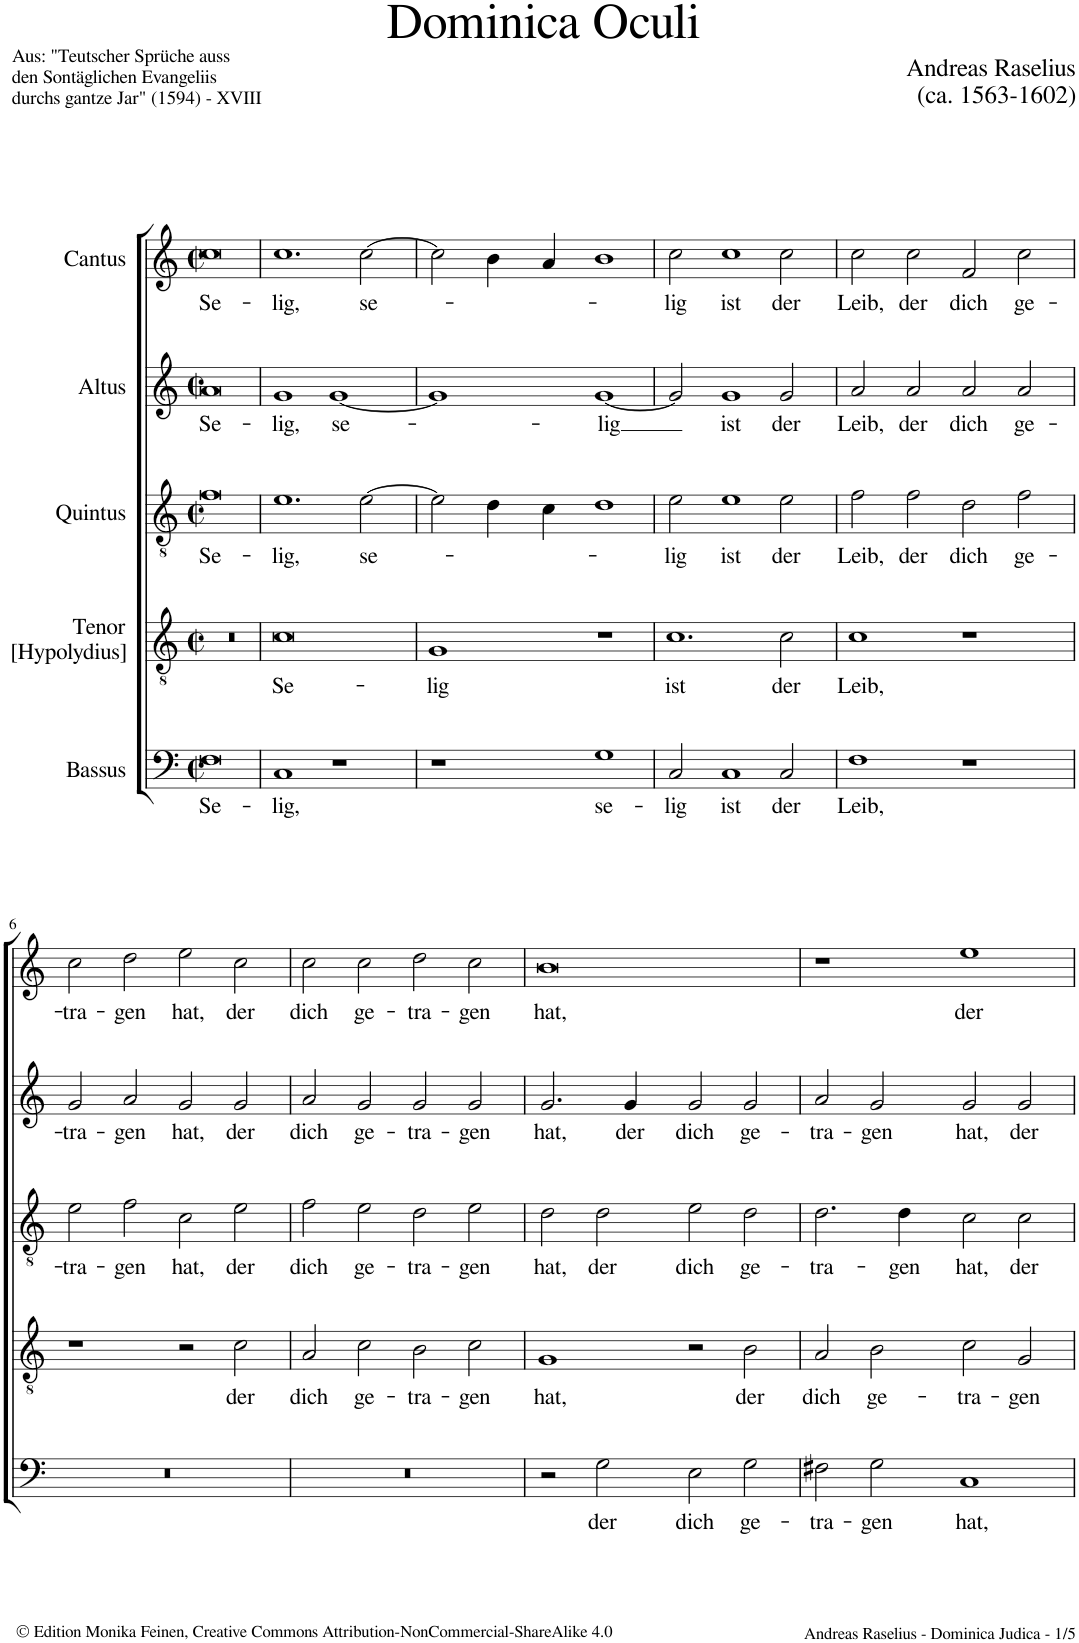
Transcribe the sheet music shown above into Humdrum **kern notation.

**kern	**text	**kern	**text	**kern	**text	**kern	**text	**kern	**text
*part5	*part5	*part4	*part4	*part3	*part3	*part2	*part2	*part1	*part1
*staff5	*staff5	*staff4	*staff4	*staff3	*staff3	*staff2	*staff2	*staff1	*staff1
*I"Bassus	*	*I"Tenor [Hypolydius]	*	*I"Quintus	*	*I"Altus	*	*I"Cantus	*
*clefF4	*	*clefGv2	*	*clefGv2	*	*clefG2	*	*clefG2	*
*k[]	*	*k[]	*	*k[]	*	*k[]	*	*k[]	*
*M4/2	*	*M4/2	*	*M4/2	*	*M4/2	*	*M4/2	*
*met(c|)	*	*met(c|)	*	*met(c|)	*	*met(c|)	*	*met(c|)	*
=1	=1	=1	=1	=1	=1	=1	=1	=1	=1
!	!LO:LY:b	!	!	!	!LO:LY:b	!	!LO:LY:b	!	!LO:LY:b
0F	Se-	0r	.	0f	Se-	0a	Se-	0cc	Se-
=2	=2	=2	=2	=2	=2	=2	=2	=2	=2
!	!LO:LY:b	!	!LO:LY:b	!	!LO:LY:b	!	!LO:LY:b	!	!LO:LY:b
1C	-lig,	0c	Se-	1.e	-lig,	1g	-lig,	1.cc	-lig,
!	!	!	!	!	!	!	!LO:LY:b	!	!
1r	.	.	.	.	.	[1g	se-	.	.
!	!	!	!	!	!LO:LY:b	!	!	!	!LO:LY:b
.	.	.	.	[2e\	se-	.	.	[2cc\	se-
=3	=3	=3	=3	=3	=3	=3	=3	=3	=3
!	!	!	!LO:LY:b	!	!	!	!	!	!
1r	.	1G	-lig	2e\]	.	1g]	.	2cc\]	.
.	.	.	.	4d\	.	.	.	4b\	.
.	.	.	.	4c\	.	.	.	4a/	.
!	!LO:LY:b	!	!	!	!	!	!LO:LY:b	!	!
1G	se-	1r	.	1d	.	[1g	-lig	1b	.
=4	=4	=4	=4	=4	=4	=4	=4	=4	=4
!	!LO:LY:b	!	!LO:LY:b	!	!LO:LY:b	!	!	!	!LO:LY:b
2C/	-lig	1.c	ist	2e\	-lig	2g/]	.	2cc\	-lig
!	!LO:LY:b	!	!	!	!LO:LY:b	!	!LO:LY:b	!	!LO:LY:b
1C	ist	.	.	1e	ist	1g	ist	1cc	ist
!	!LO:LY:b	!	!LO:LY:b	!	!LO:LY:b	!	!LO:LY:b	!	!LO:LY:b
2C/	der	2c\	der	2e\	der	2g/	der	2cc\	der
=5	=5	=5	=5	=5	=5	=5	=5	=5	=5
!	!LO:LY:b	!	!LO:LY:b	!	!LO:LY:b	!	!LO:LY:b	!	!LO:LY:b
1F	Leib,	1c	Leib,	2f\	Leib,	2a/	Leib,	2cc\	Leib,
!	!	!	!	!	!LO:LY:b	!	!LO:LY:b	!	!LO:LY:b
.	.	.	.	2f\	der	2a/	der	2cc\	der
!	!	!	!	!	!LO:LY:b	!	!LO:LY:b	!	!LO:LY:b
1r	.	1r	.	2d\	dich	2a/	dich	2f/	dich
!	!	!	!	!	!LO:LY:b	!	!LO:LY:b	!	!LO:LY:b
.	.	.	.	2f\	ge-	2a/	ge-	2cc\	ge-
!!LO:LB:g=z
=6	=6	=6	=6	=6	=6	=6	=6	=6	=6
!	!	!	!	!	!LO:LY:b	!	!LO:LY:b	!	!LO:LY:b
0r	.	1r	.	2e\	-tra-	2g/	-tra-	2cc\	-tra-
!	!	!	!	!	!LO:LY:b	!	!LO:LY:b	!	!LO:LY:b
.	.	.	.	2f\	-gen	2a/	-gen	2dd\	-gen
!	!	!	!	!	!LO:LY:b	!	!LO:LY:b	!	!LO:LY:b
.	.	2r	.	2c\	hat,	2g/	hat,	2ee\	hat,
!	!	!	!LO:LY:b	!	!LO:LY:b	!	!LO:LY:b	!	!LO:LY:b
.	.	2c\	der	2e\	der	2g/	der	2cc\	der
=7	=7	=7	=7	=7	=7	=7	=7	=7	=7
!	!	!	!LO:LY:b	!	!LO:LY:b	!	!LO:LY:b	!	!LO:LY:b
0r	.	2A/	dich	2f\	dich	2a/	dich	2cc\	dich
!	!	!	!LO:LY:b	!	!LO:LY:b	!	!LO:LY:b	!	!LO:LY:b
.	.	2c\	ge-	2e\	ge-	2g/	ge-	2cc\	ge-
!	!	!	!LO:LY:b	!	!LO:LY:b	!	!LO:LY:b	!	!LO:LY:b
.	.	2B\	-tra-	2d\	-tra-	2g/	-tra-	2dd\	-tra-
!	!	!	!LO:LY:b	!	!LO:LY:b	!	!LO:LY:b	!	!LO:LY:b
.	.	2c\	-gen	2e\	-gen	2g/	-gen	2cc\	-gen
=8	=8	=8	=8	=8	=8	=8	=8	=8	=8
!	!	!	!LO:LY:b	!	!LO:LY:b	!	!LO:LY:b	!	!LO:LY:b
2r	.	1G	hat,	2d\	hat,	2.g/	hat,	0b	hat,
!	!LO:LY:b	!	!	!	!LO:LY:b	!	!	!	!
2G\	der	.	.	2d\	der	.	.	.	.
!	!	!	!	!	!	!	!LO:LY:b	!	!
.	.	.	.	.	.	4g/	der	.	.
!	!LO:LY:b	!	!	!	!LO:LY:b	!	!LO:LY:b	!	!
2E\	dich	2r	.	2e\	dich	2g/	dich	.	.
!	!LO:LY:b	!	!LO:LY:b	!	!LO:LY:b	!	!LO:LY:b	!	!
2G\	ge-	2B\	der	2d\	ge-	2g/	ge-	.	.
=9	=9	=9	=9	=9	=9	=9	=9	=9	=9
!	!LO:LY:b	!	!LO:LY:b	!	!LO:LY:b	!	!LO:LY:b	!	!
2F#X\	-tra-	2A/	dich	2.d\	-tra-	2a/	-tra-	1r	.
!	!LO:LY:b	!	!LO:LY:b	!	!	!	!LO:LY:b	!	!
2G\	-gen	2B\	ge-	.	.	2g/	-gen	.	.
!	!	!	!	!	!LO:LY:b	!	!	!	!
.	.	.	.	4d\	-gen	.	.	.	.
!	!LO:LY:b	!	!LO:LY:b	!	!LO:LY:b	!	!LO:LY:b	!	!LO:LY:b
1C	hat,	2c\	-tra-	2c\	hat,	2g/	hat,	1ee	der
!	!	!	!LO:LY:b	!	!LO:LY:b	!	!LO:LY:b	!	!
.	.	2G/	-gen	2c\	der	2g/	der	.	.
=	=	=	=	=	=	=	=	=	=
*-	*-	*-	*-	*-	*-	*-	*-	*-	*-
